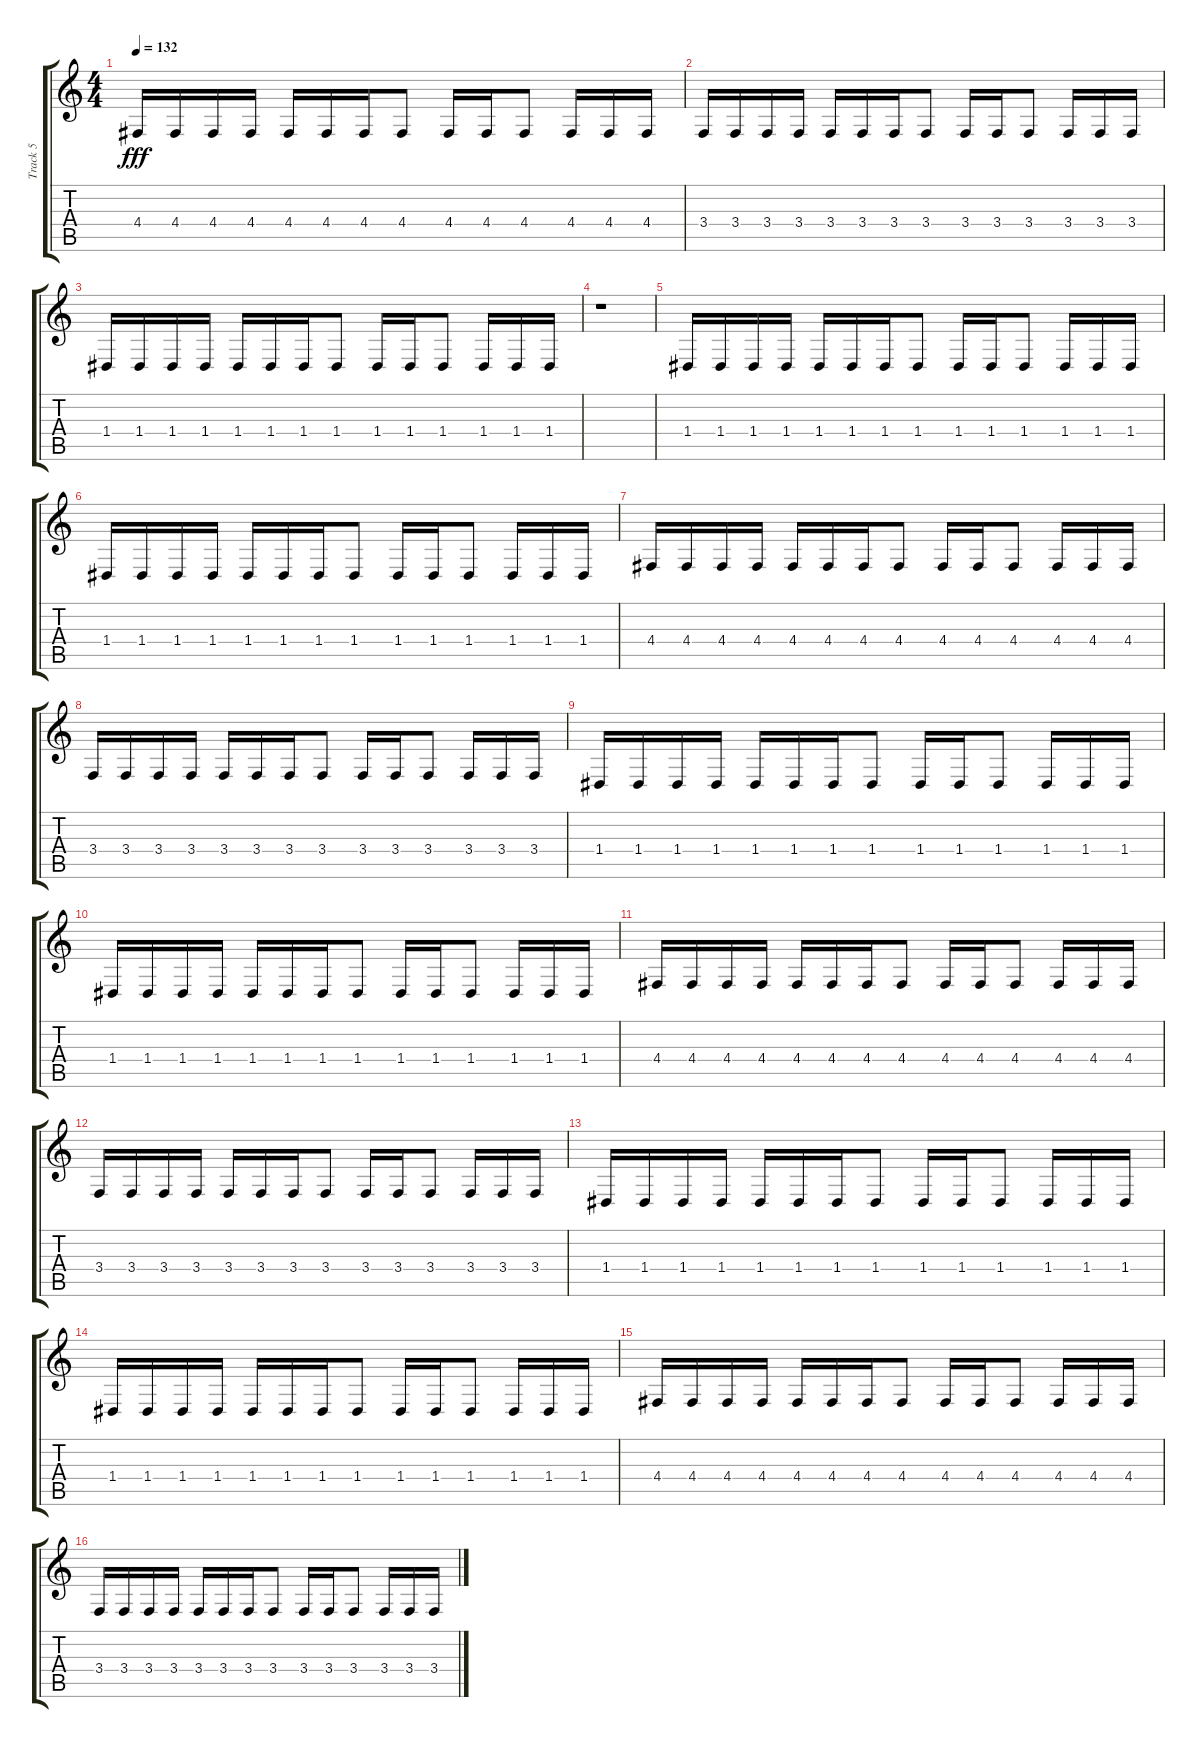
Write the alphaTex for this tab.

\track ("Track 5" "Track 5") {instrument oboe}
\staff {score tabs}
\tuning (E4 B3 G3 D3 A2 E2) {hide}
\ts (4 4)
\tempo 132
\clef g2
\ks c
4.4.16{dy fff} 4.4.16 4.4.16 4.4.16 4.4.16 4.4.16 4.4.16 4.4.8 4.4.16 4.4.16 4.4.8 4.4.16 4.4.16 4.4.16 |
3.4.16 3.4.16 3.4.16 3.4.16 3.4.16 3.4.16 3.4.16 3.4.8 3.4.16 3.4.16 3.4.8 3.4.16 3.4.16 3.4.16 |
1.4.16 1.4.16 1.4.16 1.4.16 1.4.16 1.4.16 1.4.16 1.4.8 1.4.16 1.4.16 1.4.8 1.4.16 1.4.16 1.4.16 |
r.1 |
1.4.16 1.4.16 1.4.16 1.4.16 1.4.16 1.4.16 1.4.16 1.4.8 1.4.16 1.4.16 1.4.8 1.4.16 1.4.16 1.4.16 |
1.4.16 1.4.16 1.4.16 1.4.16 1.4.16 1.4.16 1.4.16 1.4.8 1.4.16 1.4.16 1.4.8 1.4.16 1.4.16 1.4.16 |
4.4.16 4.4.16 4.4.16 4.4.16 4.4.16 4.4.16 4.4.16 4.4.8 4.4.16 4.4.16 4.4.8 4.4.16 4.4.16 4.4.16 |
3.4.16 3.4.16 3.4.16 3.4.16 3.4.16 3.4.16 3.4.16 3.4.8 3.4.16 3.4.16 3.4.8 3.4.16 3.4.16 3.4.16 |
1.4.16 1.4.16 1.4.16 1.4.16 1.4.16 1.4.16 1.4.16 1.4.8 1.4.16 1.4.16 1.4.8 1.4.16 1.4.16 1.4.16 |
1.4.16 1.4.16 1.4.16 1.4.16 1.4.16 1.4.16 1.4.16 1.4.8 1.4.16 1.4.16 1.4.8 1.4.16 1.4.16 1.4.16 |
4.4.16 4.4.16 4.4.16 4.4.16 4.4.16 4.4.16 4.4.16 4.4.8 4.4.16 4.4.16 4.4.8 4.4.16 4.4.16 4.4.16 |
3.4.16 3.4.16 3.4.16 3.4.16 3.4.16 3.4.16 3.4.16 3.4.8 3.4.16 3.4.16 3.4.8 3.4.16 3.4.16 3.4.16 |
1.4.16 1.4.16 1.4.16 1.4.16 1.4.16 1.4.16 1.4.16 1.4.8 1.4.16 1.4.16 1.4.8 1.4.16 1.4.16 1.4.16 |
1.4.16 1.4.16 1.4.16 1.4.16 1.4.16 1.4.16 1.4.16 1.4.8 1.4.16 1.4.16 1.4.8 1.4.16 1.4.16 1.4.16 |
4.4.16 4.4.16 4.4.16 4.4.16 4.4.16 4.4.16 4.4.16 4.4.8 4.4.16 4.4.16 4.4.8 4.4.16 4.4.16 4.4.16 |
3.4.16 3.4.16 3.4.16 3.4.16 3.4.16 3.4.16 3.4.16 3.4.8 3.4.16 3.4.16 3.4.8 3.4.16 3.4.16 3.4.16
